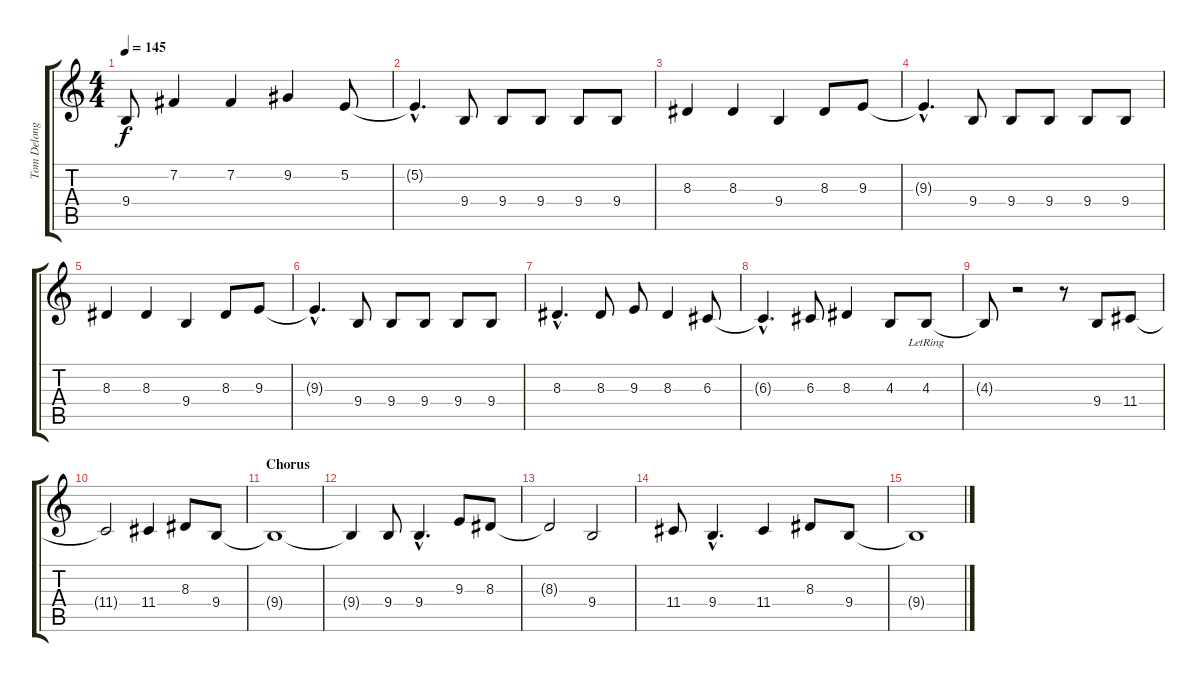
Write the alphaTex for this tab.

\track ("Tom Delonge Vocals" "Tom Delong") {instrument flute}
\staff {score tabs}
\tuning (E4 B3 G3 D3 A2 E2) {hide}
\ts (4 4)
\tempo 145
\clef g2
\ks c
9.4{t}.8{dy f} 7.2.4 7.2.4 9.2.4 5.2.8 |
5.2{hac t}.4{d} 9.4.8 9.4.8 9.4.8 9.4.8 9.4.8 |
8.3.4 8.3.4 9.4.4 8.3.8 9.3.8 |
9.3{hac t}.4{d} 9.4.8 9.4.8 9.4.8 9.4.8 9.4.8 |
8.3.4 8.3.4 9.4.4 8.3.8 9.3.8 |
9.3{hac t}.4{d} 9.4.8 9.4.8 9.4.8 9.4.8 9.4.8 |
8.3{hac}.4{d} 8.3.8 9.3.8 8.3.4 6.3.8 |
6.3{hac t}.4{d} 6.3.8 8.3.4 4.3.8 4.3{lr}.8 |
4.3{t}.8 r.2 r.8 9.4.8 11.4.8 |
11.4{t}.2 11.4.4 8.3.8 9.4.8 |
\section ("" "Chorus")
9.4{t}.1 |
9.4{t}.4 9.4.8 9.4{hac}.4{d} 9.3.8 8.3.8 |
8.3{t}.2 9.4.2 |
11.4.8 9.4{hac}.4{d} 11.4.4 8.3.8 9.4.8 |
9.4{t}.1
